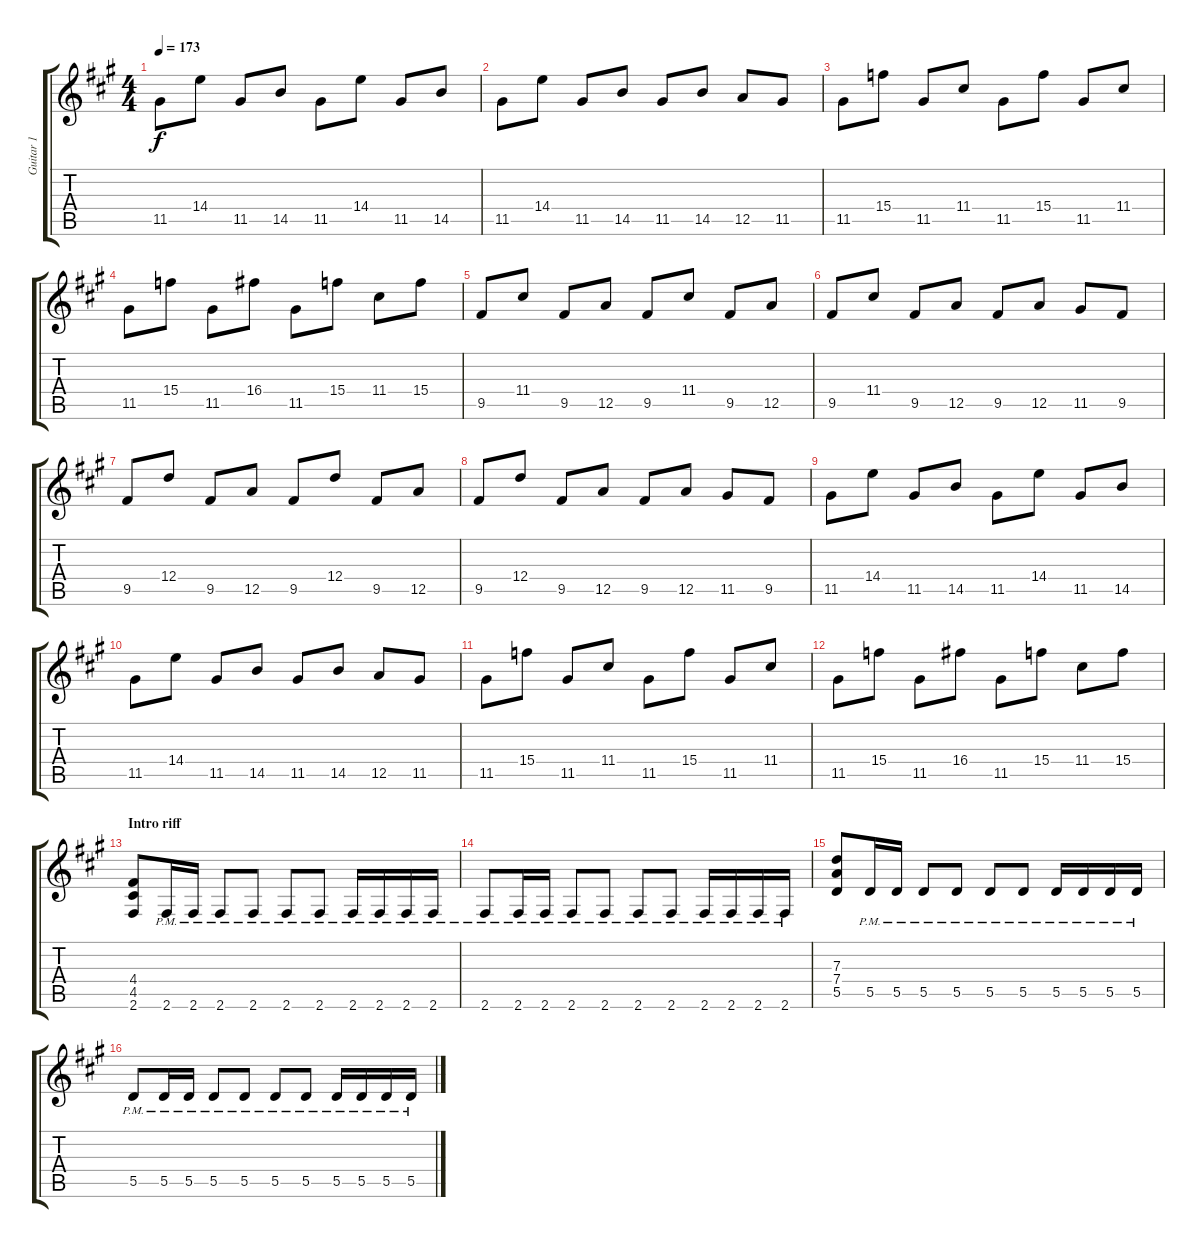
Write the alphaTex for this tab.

\track ("Guitar 1" "Guitar 1") {instrument overdrivenguitar}
\staff {score tabs}
\tuning (E4 B3 G3 D3 A2 E2) {hide}
\ts (4 4)
\tempo 173
\clef g2
\ks f#minor
11.5.8{dy f} 14.4.8 11.5.8 14.5.8 11.5.8 14.4.8 11.5.8 14.5.8 |
11.5.8 14.4.8 11.5.8 14.5.8 11.5.8 14.5.8 12.5.8 11.5.8 |
11.5.8 15.4.8 11.5.8 11.4.8 11.5.8 15.4.8 11.5.8 11.4.8 |
11.5.8 15.4.8 11.5.8 16.4.8 11.5.8 15.4.8 11.4.8 15.4.8 |
9.5.8 11.4.8 9.5.8 12.5.8 9.5.8 11.4.8 9.5.8 12.5.8 |
9.5.8 11.4.8 9.5.8 12.5.8 9.5.8 12.5.8 11.5.8 9.5.8 |
9.5.8 12.4.8 9.5.8 12.5.8 9.5.8 12.4.8 9.5.8 12.5.8 |
9.5.8 12.4.8 9.5.8 12.5.8 9.5.8 12.5.8 11.5.8 9.5.8 |
11.5.8 14.4.8 11.5.8 14.5.8 11.5.8 14.4.8 11.5.8 14.5.8 |
11.5.8 14.4.8 11.5.8 14.5.8 11.5.8 14.5.8 12.5.8 11.5.8 |
11.5.8 15.4.8 11.5.8 11.4.8 11.5.8 15.4.8 11.5.8 11.4.8 |
11.5.8 15.4.8 11.5.8 16.4.8 11.5.8 15.4.8 11.4.8 15.4.8 |
\section ("" "Intro riff")
(4.4 4.5 2.6).8 2.6{pm}.16 2.6{pm}.16 2.6{pm}.8 2.6{pm}.8 2.6{pm}.8 2.6{pm}.8 2.6{pm}.16 2.6{pm}.16 2.6{pm}.16 2.6{pm}.16 |
2.6{pm}.8 2.6{pm}.16 2.6{pm}.16 2.6{pm}.8 2.6{pm}.8 2.6{pm}.8 2.6{pm}.8 2.6{pm}.16 2.6{pm}.16 2.6{pm}.16 2.6{pm}.16 |
(7.3 7.4 5.5).8 5.5{pm}.16 5.5{pm}.16 5.5{pm}.8 5.5{pm}.8 5.5{pm}.8 5.5{pm}.8 5.5{pm}.16 5.5{pm}.16 5.5{pm}.16 5.5{pm}.16 |
5.5{pm}.8 5.5{pm}.16 5.5{pm}.16 5.5{pm}.8 5.5{pm}.8 5.5{pm}.8 5.5{pm}.8 5.5{pm}.16 5.5{pm}.16 5.5{pm}.16 5.5{pm}.16
